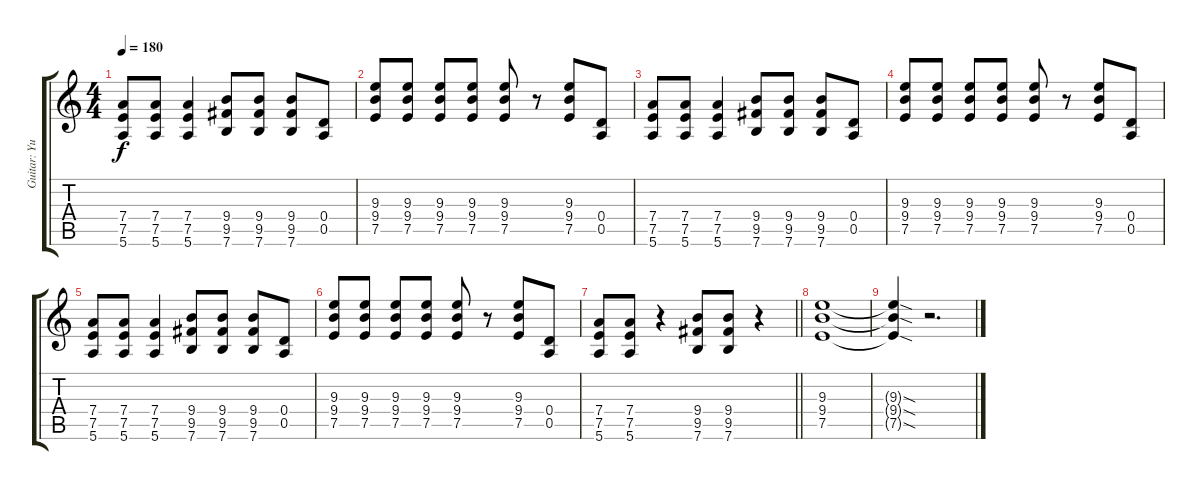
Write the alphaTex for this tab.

\track ("Guitar: Yui Hirasawa" "Guitar: Yu") {instrument overdrivenguitar}
\staff {score tabs}
\tuning (E4 B3 G3 D3 A2 E2) {hide}
\ts (4 4)
\tempo 180
\clef g2
\ks c
(7.4 7.5 5.6).8{dy f} (7.4 7.5 5.6).8 (7.4 7.5 5.6).4 (9.4 9.5 7.6).8 (9.4 9.5 7.6).8 (9.4 9.5 7.6).8 (0.4 0.5).8 |
(9.3 9.4 7.5).8 (9.3 9.4 7.5).8 (9.3 9.4 7.5).8 (9.3 9.4 7.5).8 (9.3 9.4 7.5).8 r.8 (9.3 9.4 7.5).8 (0.4 0.5).8 |
(7.4 7.5 5.6).8 (7.4 7.5 5.6).8 (7.4 7.5 5.6).4 (9.4 9.5 7.6).8 (9.4 9.5 7.6).8 (9.4 9.5 7.6).8 (0.4 0.5).8 |
(9.3 9.4 7.5).8 (9.3 9.4 7.5).8 (9.3 9.4 7.5).8 (9.3 9.4 7.5).8 (9.3 9.4 7.5).8 r.8 (9.3 9.4 7.5).8 (0.4 0.5).8 |
(7.4 7.5 5.6).8 (7.4 7.5 5.6).8 (7.4 7.5 5.6).4 (9.4 9.5 7.6).8 (9.4 9.5 7.6).8 (9.4 9.5 7.6).8 (0.4 0.5).8 |
(9.3 9.4 7.5).8 (9.3 9.4 7.5).8 (9.3 9.4 7.5).8 (9.3 9.4 7.5).8 (9.3 9.4 7.5).8 r.8 (9.3 9.4 7.5).8 (0.4 0.5).8 |
\barLineRight lightlight
(7.4 7.5 5.6).8 (7.4 7.5 5.6).8 r.4 (9.4 9.5 7.6).8 (9.4 9.5 7.6).8 r.4 |
(9.3 9.4 7.5).1 |
(9.3{sod t} 9.4{sod t} 7.5{sod t}).4 r.2{d}
